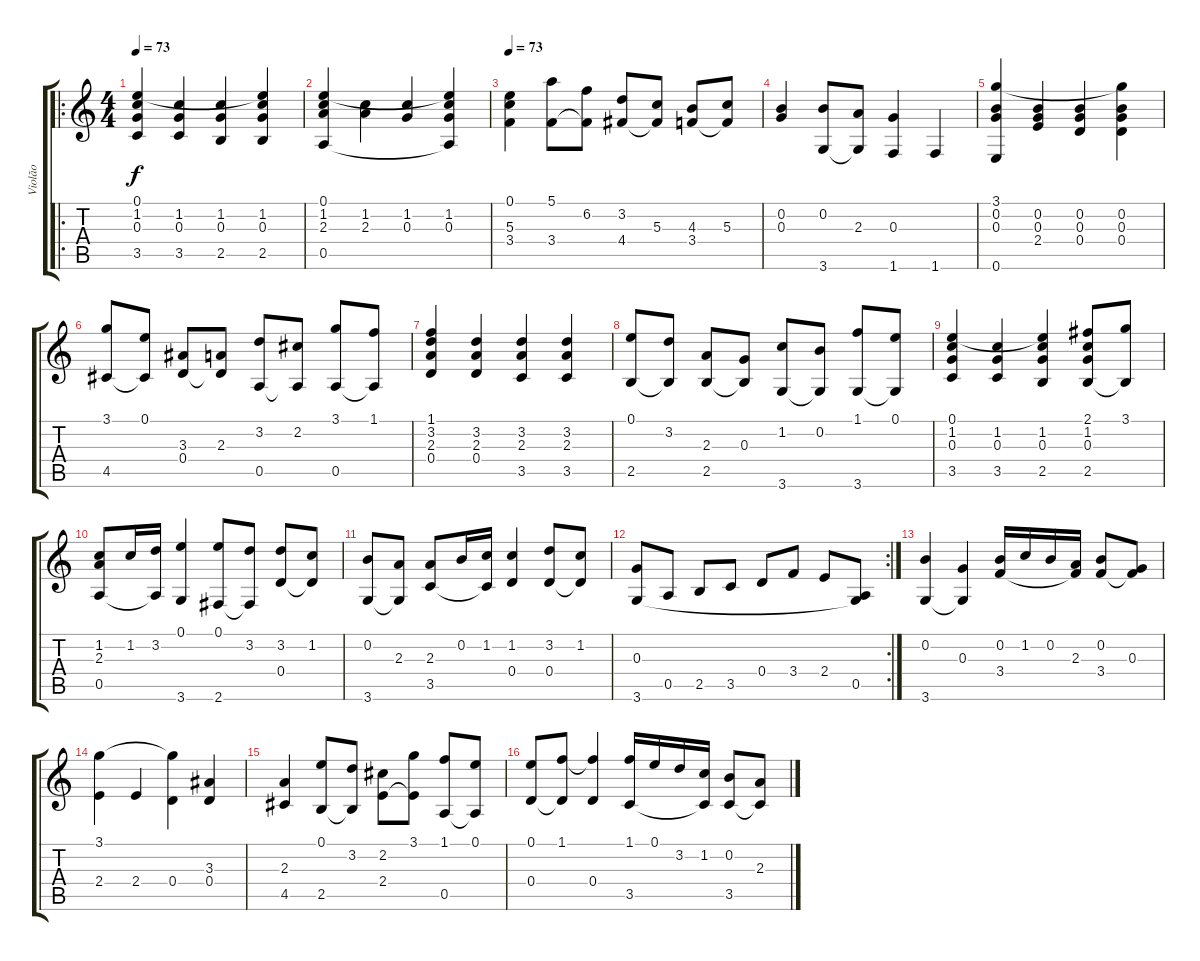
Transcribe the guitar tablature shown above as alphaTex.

\track ("Violão" "Violão") {instrument acousticguitarnylon}
\staff {score tabs}
\tuning (E4 B3 G3 D3 A2 E2) {hide}
\ro
\ts (4 4)
\tempo 73
\tempo 65
\tempo 73
\clef g2
\ks c
(0.1 1.2 0.3 3.5).4{dy f instrument acousticguitarnylon} (1.2 0.3 3.5).4 (1.2 0.3 2.5).4 (0.1{t} 1.2 0.3 2.5).4 |
(0.1 1.2 2.3 0.5).4 (1.2 2.3).4 (1.2 0.3).4 (0.1{t} 1.2 0.3 0.5{t}).4 |
\tempo 73
(0.1 5.3 3.4).4 (5.1 3.4).8 (6.2 3.4{t}).8 (3.2 4.4).8 (5.3 4.4{t}).8 (4.3 3.4).8 (5.3 3.4{t}).8 |
(0.2 0.3).4 (0.2 3.6).8 (2.3 3.6{t}).8 (0.3 1.6).4 1.6.4 |
(3.1 0.2 0.3 0.6).4 (0.2 0.3 2.4).4 (0.2 0.3 0.4).4 (3.1{t} 0.2 0.3 0.4).4 |
(3.1 4.5).8 (0.1 4.5{t}).8 (3.3 0.4).8 (2.3 0.4{t}).8 (3.2 0.5).8 (2.2 0.5{t}).8 (3.1 0.5).8 (1.1 0.5{t}).8 |
(1.1 3.2 2.3 0.4).4 (3.2 2.3 0.4).4 (3.2 2.3 3.5).4 (3.2 2.3 3.5).4 |
(0.1 2.5).8 (3.2 2.5{t}).8 (2.3 2.5).8 (0.3 2.5{t}).8 (1.2 3.6).8 (0.2 3.6{t}).8 (1.1 3.6).8 (0.1 3.6{t}).8 |
(0.1 1.2 0.3 3.5).4 (1.2 0.3 3.5).4 (0.1{t} 1.2 0.3 2.5).4 (2.1 1.2 0.3 2.5).8 (3.1 2.5{t}).8 |
(1.2 2.3 0.5).8 1.2.16 (3.2 0.5{t}).16 (0.1 3.6).4 (0.1 2.6).8 (3.2 2.6{t}).8 (3.2 0.4).8 (1.2 0.4{t}).8 |
(0.2 3.6).8 (2.3 3.6{t}).8 (2.3 3.5).8 0.2.16 (1.2 3.5{t}).16 (1.2 0.4).4 (3.2 0.4).8 (1.2 0.4{t}).8 |
\rc 2
(0.3 3.6).8 0.5.8 2.5.8 3.5.8 0.4.8 3.4.8 2.4.8 (0.5 3.6{t}).8 |
(0.2 3.6).4 (0.3 3.6{t}).4 (0.2 3.4).16 1.2.16 0.2.16 (2.3 3.4{t}).16 (0.2 3.4).8 (0.3 3.4{t}).8 |
(3.1 2.4).4 2.4.4 (3.1{t} 0.4).4 (3.3 0.4).4 |
(2.3 4.5).4 (0.1 2.5).8 (3.2 2.5{t}).8 (2.2 2.4).8 (3.1 2.4{t}).8 (1.1 0.5).8 (0.1 0.5{t}).8 |
(0.1 0.4).8 (1.1 0.4{t}).8 (1.1{t} 0.4).4 (1.1 3.5).16 0.1.16 3.2.16 (1.2 3.5{t}).16 (0.2 3.5).8 (2.3 3.5{t}).8
